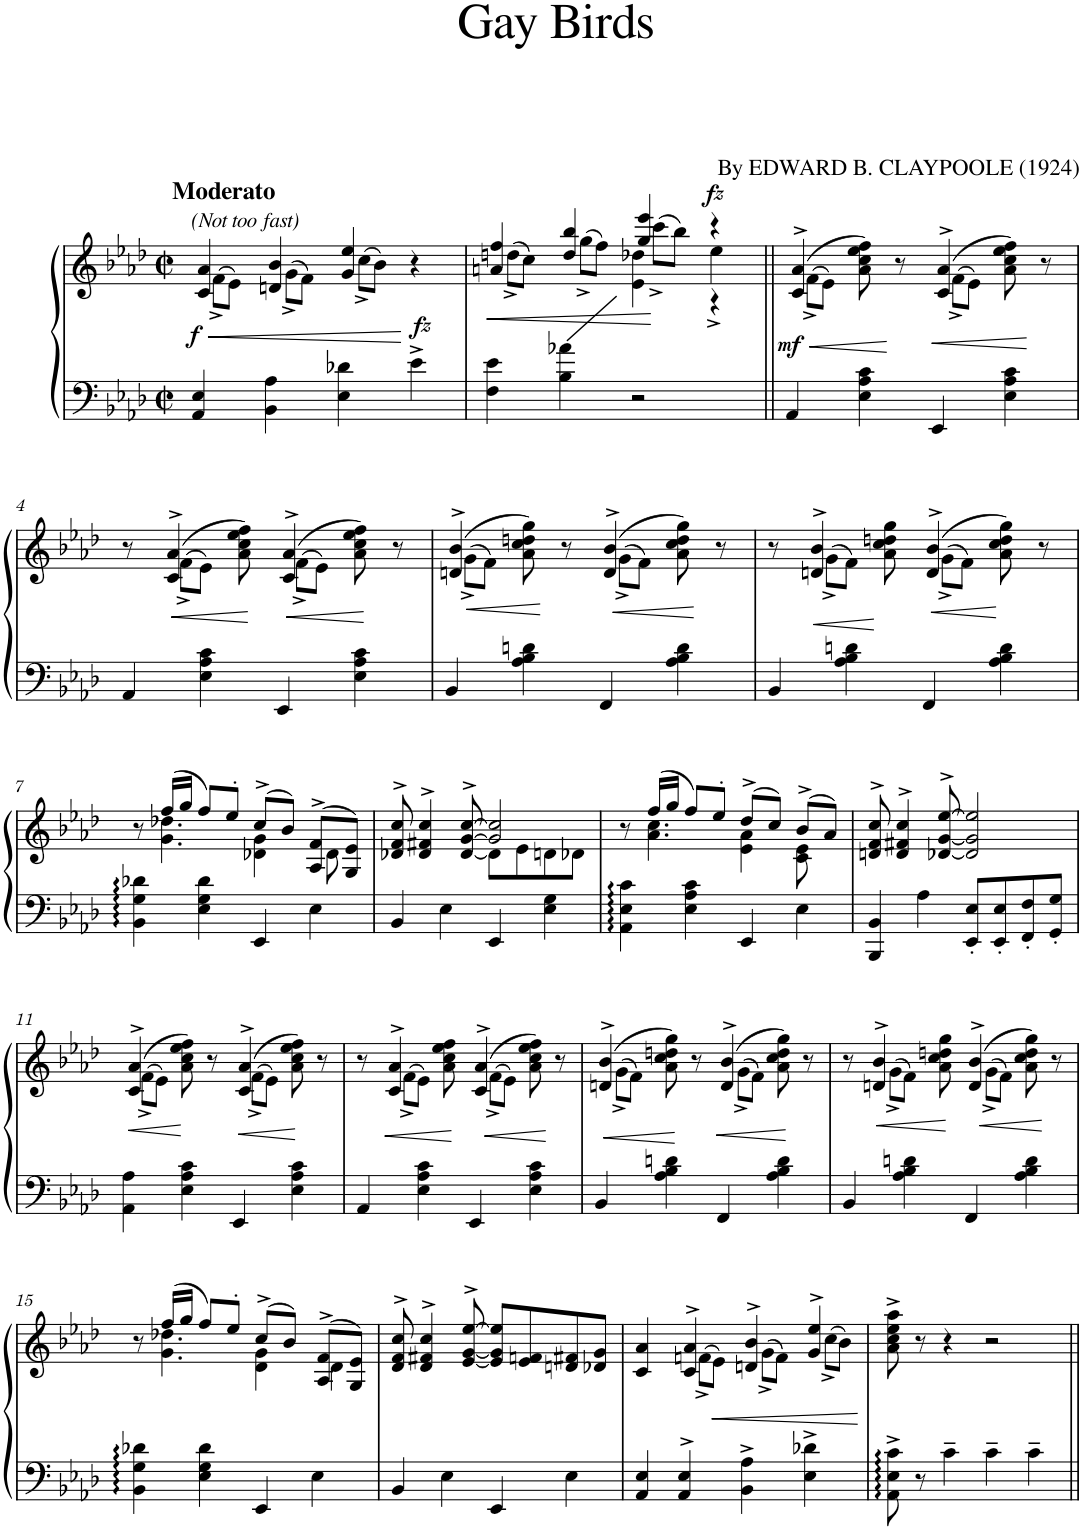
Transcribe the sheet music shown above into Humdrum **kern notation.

**kern	**kern	**dynam
*part1	*part1	*part1
*staff2	*staff1	*staff1/2
*I"Piano	*	*
*I'Pno.	*	*
*clefF4	*clefG2	*
*k[b-e-a-d-]	*k[b-e-a-d-]	*
*M2/2	*M2/2	*
*met(c|)	*met(c|)	*
=1	=1	=1
!	!LO:TX:a:B:t=Moderato	!
!	!LO:TX:a:i:t=(Not too fast)	!
!	!	!LO:HP:b
*	*^	*
!	!	!	!LO:DY:n=1:b
4AA-/ 4E-/	4c/ 4a-/	(>8f^\L	< f
.	.	8e-\J)	.
4BB-\ 4A-\	4dn/ 4b-/	(>8g^\L	.
.	.	8f\J)	.
4E-\ 4d-X\	4g/ 4ee-/	(>8cc^\L	.
.	.	8b-\J)	.
!	!	!	!LO:DY:n=2:a=2
4e-^\	4r	4ryy	[ fz
=2	=2	=2	=2
!	!	!	!LO:HP:b
*	*	*^	*
4F\ 4e-\	4an/ 4ff/	(>8ddn^\L	2ryy	<
.	.	8cc\J)	.	.
4B-\ 4a-X\	4dd/ 4bb-/	(>8gg^\L	.	.
.	.	8ff\J)	.	.
2r	4gg/ 4eee-/	(>8ccc^\L	4e-\ 4dd-X\	.
.	.	8bb-\J)	.	[
!	!	!	!	!LO:DY:a
.	4r	4ee-^\	4r	fz
=3||	=3||	=3||	=3||	=3||
!	!	!	!	!LO:HP:b
!	!	!	!	!LO:DY:n=1:b
*	*	*v	*v	*
4AA-/	(4c/^ 4a-/^	(>8f^\L	< mf
.	.	8e-\J)	.
4E-\ 4A-\ 4c\	8a-\ 8cc\ 8ee-\ 8ff\)	4ryy	.
.	8r	.	[
!	!	!	!LO:HP:b
4EE-/	(4c/^ 4a-/^	(>8f^\L	<
.	.	8e-\J)	.
4E-\ 4A-\ 4c\	8a-\ 8cc\ 8ee-\ 8ff\)	4ryy	.
.	8r	.	[
!!LO:LB:g=z	!!
=4	=4	=4	=4
4AA-/	8r	8ryy	.
!	!	!	!LO:HP:b
.	(4c/^ 4a-/^	(>8f^\L	<
4E-\ 4A-\ 4c\	.	8e-\J)	.
.	8a-\ 8cc\ 8ee-\ 8ff\)	8ryy	.
!	!	!	!LO:HP:n=1:b
4EE-/	(4c/^ 4a-/^	(>8f^\L	[ <
.	.	8e-\J)	.
4E-\ 4A-\ 4c\	8a-\ 8cc\ 8ee-\ 8ff\)	4ryy	.
.	8r	.	[
=5	=5	=5	=5
!	!	!	!LO:HP:b
4BB-/	(4dn/^ 4b-/^	(>8g^\L	<
.	.	8f\J)	.
4A-\ 4B-\ 4dn\	8a-\ 8cc\ 8ddn\ 8gg\)	4ryy	.
.	8r	.	[
!	!	!	!LO:HP:b
4FF/	(4d/^ 4b-/^	(>8g^\L	<
.	.	8f\J)	.
4A-\ 4B-\ 4d\	8a-\ 8cc\ 8dd\ 8gg\)	4ryy	.
.	8r	.	[
=6	=6	=6	=6
4BB-/	8r	8ryy	.
!	!	!	!LO:HP:b
.	4dn/^ 4b-/^	(>8g^\L	<
4A-\ 4B-\ 4dn\	.	8f\J)	.
.	8a-\ 8cc\ 8ddn\ 8gg\	8ryy	[
!	!	!	!LO:HP:b
4FF/	(4d/^ 4b-/^	(>8g^\L	<
.	.	8f\J)	.
4A-\ 4B-\ 4d\	8a-\ 8cc\ 8dd\ 8gg\)	4ryy	[
.	8r	.	.
!!LO:LB:g=z	!!
=7	=7	=7	=7
4BB-\ 4G\ 4d-X\	8r	8ryy	.
.	(16ff/LL	4.g\ 4.dd-X\	.
.	16gg/JJ	.	.
4E-\ 4G\ 4d-\	8ff/L)	.	.
.	8ee-'/J	.	.
4EE-/	(8cc^/L	4d-X\ 4g\	.
.	8b-/J)	.	.
4E-\	(8A-/^ 8f/^L	8d-\	.
.	8G/ 8e-/J)	8ryy	.
=8	=8	=8	=8
4BB-/	8d-X/^> 8f/^> 8cc/^>	2ryy	.
.	4d-/^> 4f#X/^> 4cc/^>	.	.
4E-\	.	.	.
.	[8d-/^> [8g/^> [8cc/^>	.	.
4EE-/	2g/] 2cc/]	8d-\L]	.
.	.	8e-\	.
4E-\ 4G\	.	8dn\	.
.	.	8d-X\J	.
=9	=9	=9	=9
4AA-\ 4E-\ 4c\	8r	8ryy	.
.	(16ff/LL	4.a-\ 4.cc\	.
.	16gg/JJ	.	.
4E-\ 4A-\ 4c\	8ff/L)	.	.
.	8ee-'/J	.	.
4EE-/	(8dd-^/L	4e-\ 4a-\	.
.	8cc/J)	.	.
4E-\	(8b-^/L	8c\ 8e-\	.
.	8a-/J)	8ryy	.
*	*v	*v	*
=10	=10	=10
4BBB-/ 4BB-/	8dn/^> 8f/^> 8cc/^>	.
.	4d/^> 4f#X/^> 4cc/^>	.
4A-\	.	.
.	[8d-X/^> [8g/^> [8ee-/^>	.
8EE-/' 8E-/'L	2d-/] 2g/] 2ee-/]	.
8EE-/' 8E-/'	.	.
8FF/' 8F/'	.	.
8GG/' 8G/'J	.	.
!!LO:LB:g=z
=11	=11	=11
!	!	!LO:HP:b
*	*^	*
4AA-\ 4A-\	(4c/^ 4a-/^	(>8f^\L	<
.	.	8e-\J)	.
4E-\ 4A-\ 4c\	8a-\ 8cc\ 8ee-\ 8ff\)	4ryy	[
.	8r	.	.
!	!	!	!LO:HP:b
4EE-/	(4c/^ 4a-/^	(>8f^\L	<
.	.	8e-\J)	.
4E-\ 4A-\ 4c\	8a-\ 8cc\ 8ee-\ 8ff\)	4ryy	.
.	8r	.	[
=12	=12	=12	=12
4AA-/	8r	8ryy	.
!	!	!	!LO:HP:b
.	4c/^ 4a-/^	(>8f^\L	<
4E-\ 4A-\ 4c\	.	8e-\J)	.
.	8a-\ 8cc\ 8ee-\ 8ff\	8ryy	.
!	!	!	!LO:HP:n=1:b
4EE-/	(4c/^ 4a-/^	(>8f^\L	[ <
.	.	8e-\J)	.
4E-\ 4A-\ 4c\	8a-\ 8cc\ 8ee-\ 8ff\)	4ryy	.
.	8r	.	[
=13	=13	=13	=13
!	!	!	!LO:HP:b
4BB-/	(4dn/^ 4b-/^	(>8g^\L	<
.	.	8f\J)	.
4A-\ 4B-\ 4dn\	8a-\ 8cc\ 8ddn\ 8gg\)	4ryy	.
.	8r	.	[
!	!	!	!LO:HP:b
4FF/	(4d/^ 4b-/^	(>8g^\L	<
.	.	8f\J)	.
4A-\ 4B-\ 4d\	8a-\ 8cc\ 8dd\ 8gg\)	4ryy	.
.	8r	.	[
=14	=14	=14	=14
4BB-/	8r	8ryy	.
!	!	!	!LO:HP:b
.	4dn/^ 4b-/^	(>8g^\L	<
4A-\ 4B-\ 4dn\	.	8f\J)	.
.	8a-\ 8cc\ 8ddn\ 8gg\	8ryy	.
!	!	!	!LO:HP:n=1:b
4FF/	(4d/^ 4b-/^	(>8g^\L	[ <
.	.	8f\J)	.
4A-\ 4B-\ 4d\	8a-\ 8cc\ 8dd\ 8gg\)	4ryy	.
.	8r	.	[
!!LO:LB:g=z	!!
=15	=15	=15	=15
4BB-\ 4G\ 4d-X\	8r	8ryy	.
.	(16ff/LL	4.g\ 4.dd-X\	.
.	16gg/JJ	.	.
4E-\ 4G\ 4d-\	8ff/L)	.	.
.	8ee-'/J	.	.
4EE-/	(8cc^/L	4d-\ 4g\	.
.	8b-/J)	.	.
4E-\	(8A-/^ 8f/^L	4d-\	.
.	8G/ 8e-/J)	.	.
*	*v	*v	*
=16	=16	=16
4BB-/	8d-/^> 8f/^> 8cc/^>	.
.	4d-/^> 4f#X/^> 4cc/^>	.
4E-\	.	.
.	[8e-/^> [8g/^> [8ee-/^>	.
4EE-/	8e-/] 8g/] 8ee-/]L	.
.	8e-/ 8fn/	.
4E-\	8dn/ 8f#X/	.
.	8d-X/ 8g/J	.
=17	=17	=17
*	*^	*
4AA-/ 4E-/	4c/ 4a-/	4ryy	.
4AA-/^> 4E-/^>	4c/^ 4a-/^	(>8fn^\L	.
.	.	8e-\J)	.
4BB-\^ 4A-\^	4dn/^ 4b-/^	(>8g^\L	.
.	.	8f\J)	.
4E-\^ 4d-X\^	4g/^ 4ee-/^	(>8cc^\L	.
.	.	8b-\J)	.
*	*v	*v	*
=18	=18	=18
8AA-\^ 8E-\^ 8c\^	8a-\^ 8cc\^ 8ee-\^ 8aa-\^	.
8r	8r	.
4c~\	4r	.
4c~\	2r	.
4c~\	.	.
=||	=||	=||
*-	*-	*-
